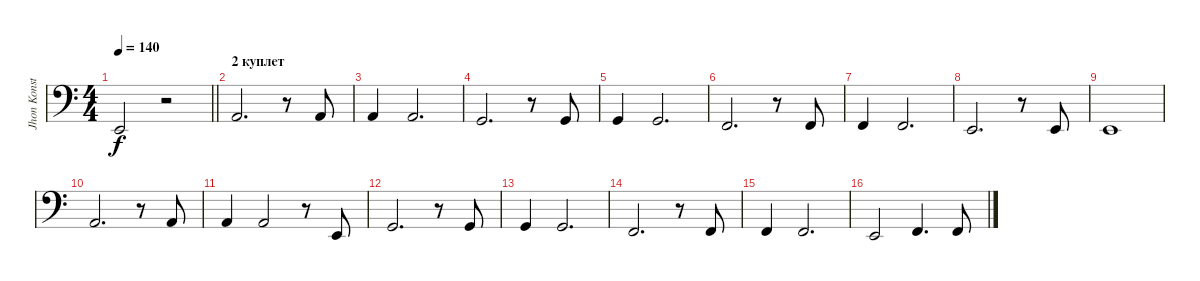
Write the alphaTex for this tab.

\track ("Jhon Konstantine" "Jhon Konst") {instrument electricbasspick}
\staff {score}
\tuning (G2 D2 A1 E1) {hide}
\ts (4 4)
\tempo 140
\clef f4
\barLineRight lightlight
\ks c
0.4.2{dy f} r.2 |
\section ("" "2 куплет")
5.4.2{d} r.8 5.4.8 |
5.4.4 5.4.2{d} |
3.4.2{d} r.8 3.4.8 |
3.4.4 3.4.2{d} |
1.4.2{d} r.8 1.4.8 |
1.4.4 1.4.2{d} |
0.4.2{d} r.8 0.4.8 |
0.4.1 |
5.4.2{d} r.8 5.4.8 |
5.4.4 5.4.2 r.8 0.4.8 |
3.4.2{d} r.8 3.4.8 |
3.4.4 3.4.2{d} |
1.4.2{d} r.8 1.4.8 |
1.4.4 1.4.2{d} |
0.4.2 1.4.4{d} 1.4.8
